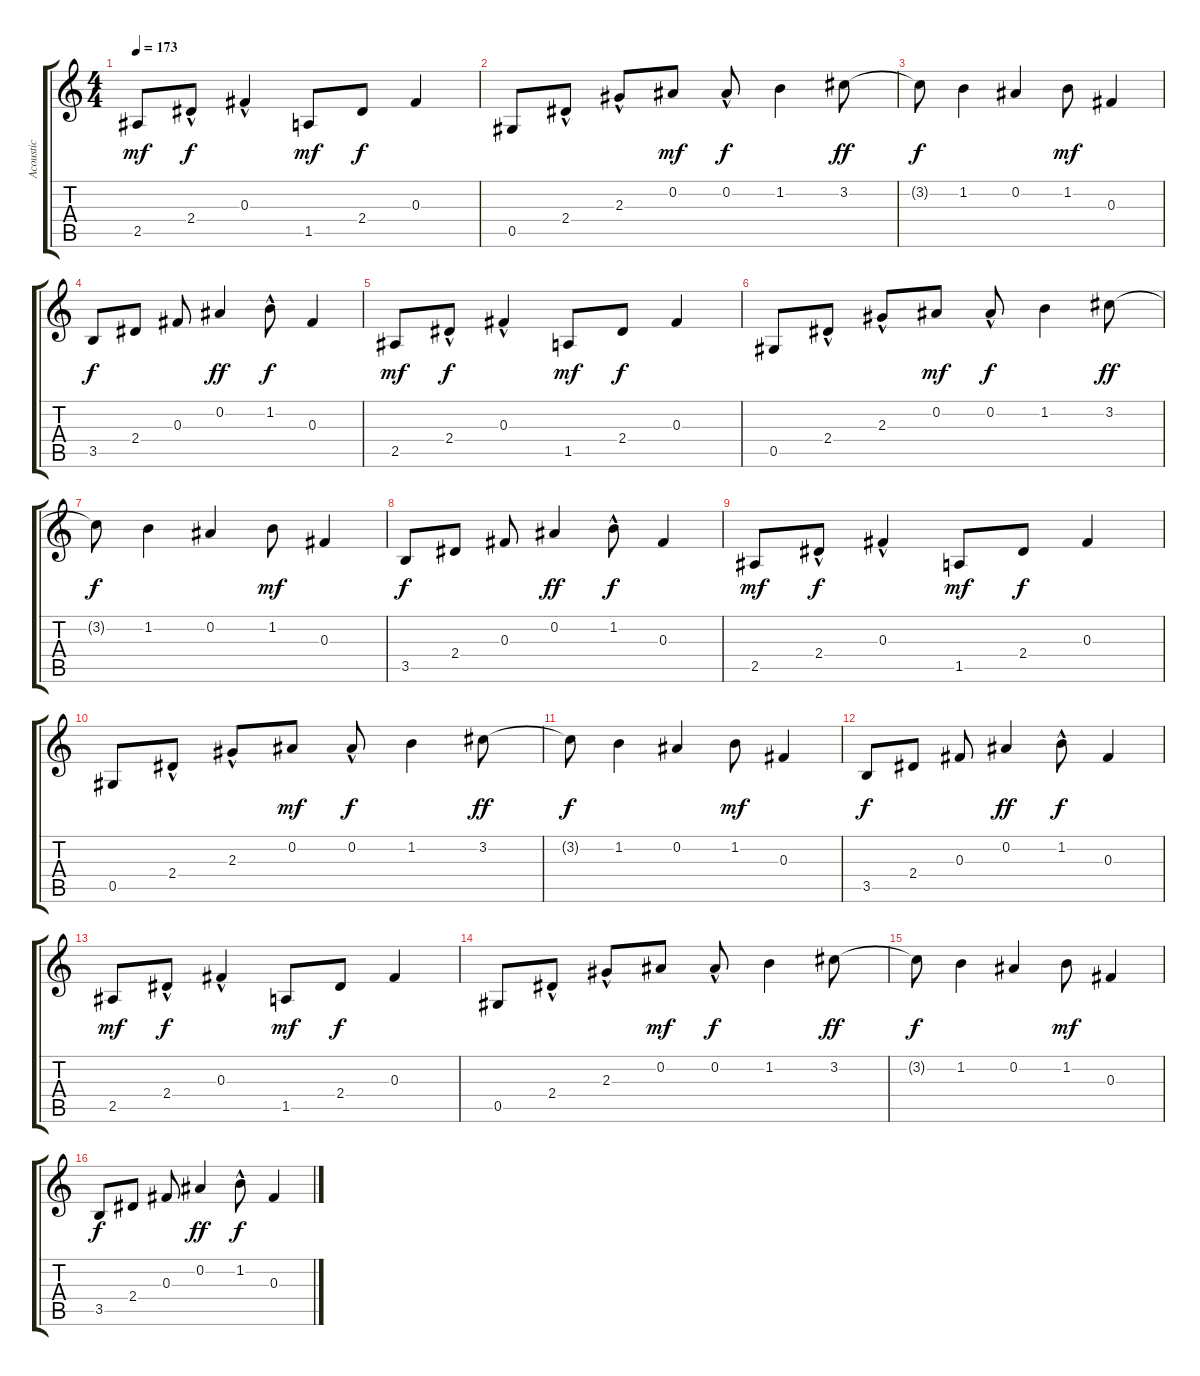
\track ("Acoustic " "Acoustic ") {instrument acousticguitarsteel}
\staff {score tabs}
\tuning (Eb4 Bb3 Gb3 Db3 Ab2 Eb2) {hide}
\ts (4 4)
\tempo 173
\clef g2
\ks c
2.5.8{dy mf} 2.4{hac}.8{dy f} 0.3{hac}.4 1.5.8{dy mf} 2.4.8{dy f} 0.3.4 |
0.5.8 2.4{hac}.8 2.3{hac}.8 0.2.8{dy mf} 0.2{hac}.8{dy f} 1.2.4 3.2.8{dy ff} |
3.2{t}.8{dy f} 1.2.4 0.2.4 1.2.8{dy mf} 0.3.4 |
3.5.8{dy f} 2.4.8 0.3.8 0.2.4{dy ff} 1.2{hac}.8{dy f} 0.3.4 |
2.5.8{dy mf} 2.4{hac}.8{dy f} 0.3{hac}.4 1.5.8{dy mf} 2.4.8{dy f} 0.3.4 |
0.5.8 2.4{hac}.8 2.3{hac}.8 0.2.8{dy mf} 0.2{hac}.8{dy f} 1.2.4 3.2.8{dy ff} |
3.2{t}.8{dy f} 1.2.4 0.2.4 1.2.8{dy mf} 0.3.4 |
3.5.8{dy f} 2.4.8 0.3.8 0.2.4{dy ff} 1.2{hac}.8{dy f} 0.3.4 |
2.5.8{dy mf} 2.4{hac}.8{dy f} 0.3{hac}.4 1.5.8{dy mf} 2.4.8{dy f} 0.3.4 |
0.5.8 2.4{hac}.8 2.3{hac}.8 0.2.8{dy mf} 0.2{hac}.8{dy f} 1.2.4 3.2.8{dy ff} |
3.2{t}.8{dy f} 1.2.4 0.2.4 1.2.8{dy mf} 0.3.4 |
3.5.8{dy f} 2.4.8 0.3.8 0.2.4{dy ff} 1.2{hac}.8{dy f} 0.3.4 |
2.5.8{dy mf} 2.4{hac}.8{dy f} 0.3{hac}.4 1.5.8{dy mf} 2.4.8{dy f} 0.3.4 |
0.5.8 2.4{hac}.8 2.3{hac}.8 0.2.8{dy mf} 0.2{hac}.8{dy f} 1.2.4 3.2.8{dy ff} |
3.2{t}.8{dy f} 1.2.4 0.2.4 1.2.8{dy mf} 0.3.4 |
3.5.8{dy f} 2.4.8 0.3.8 0.2.4{dy ff} 1.2{hac}.8{dy f} 0.3.4
